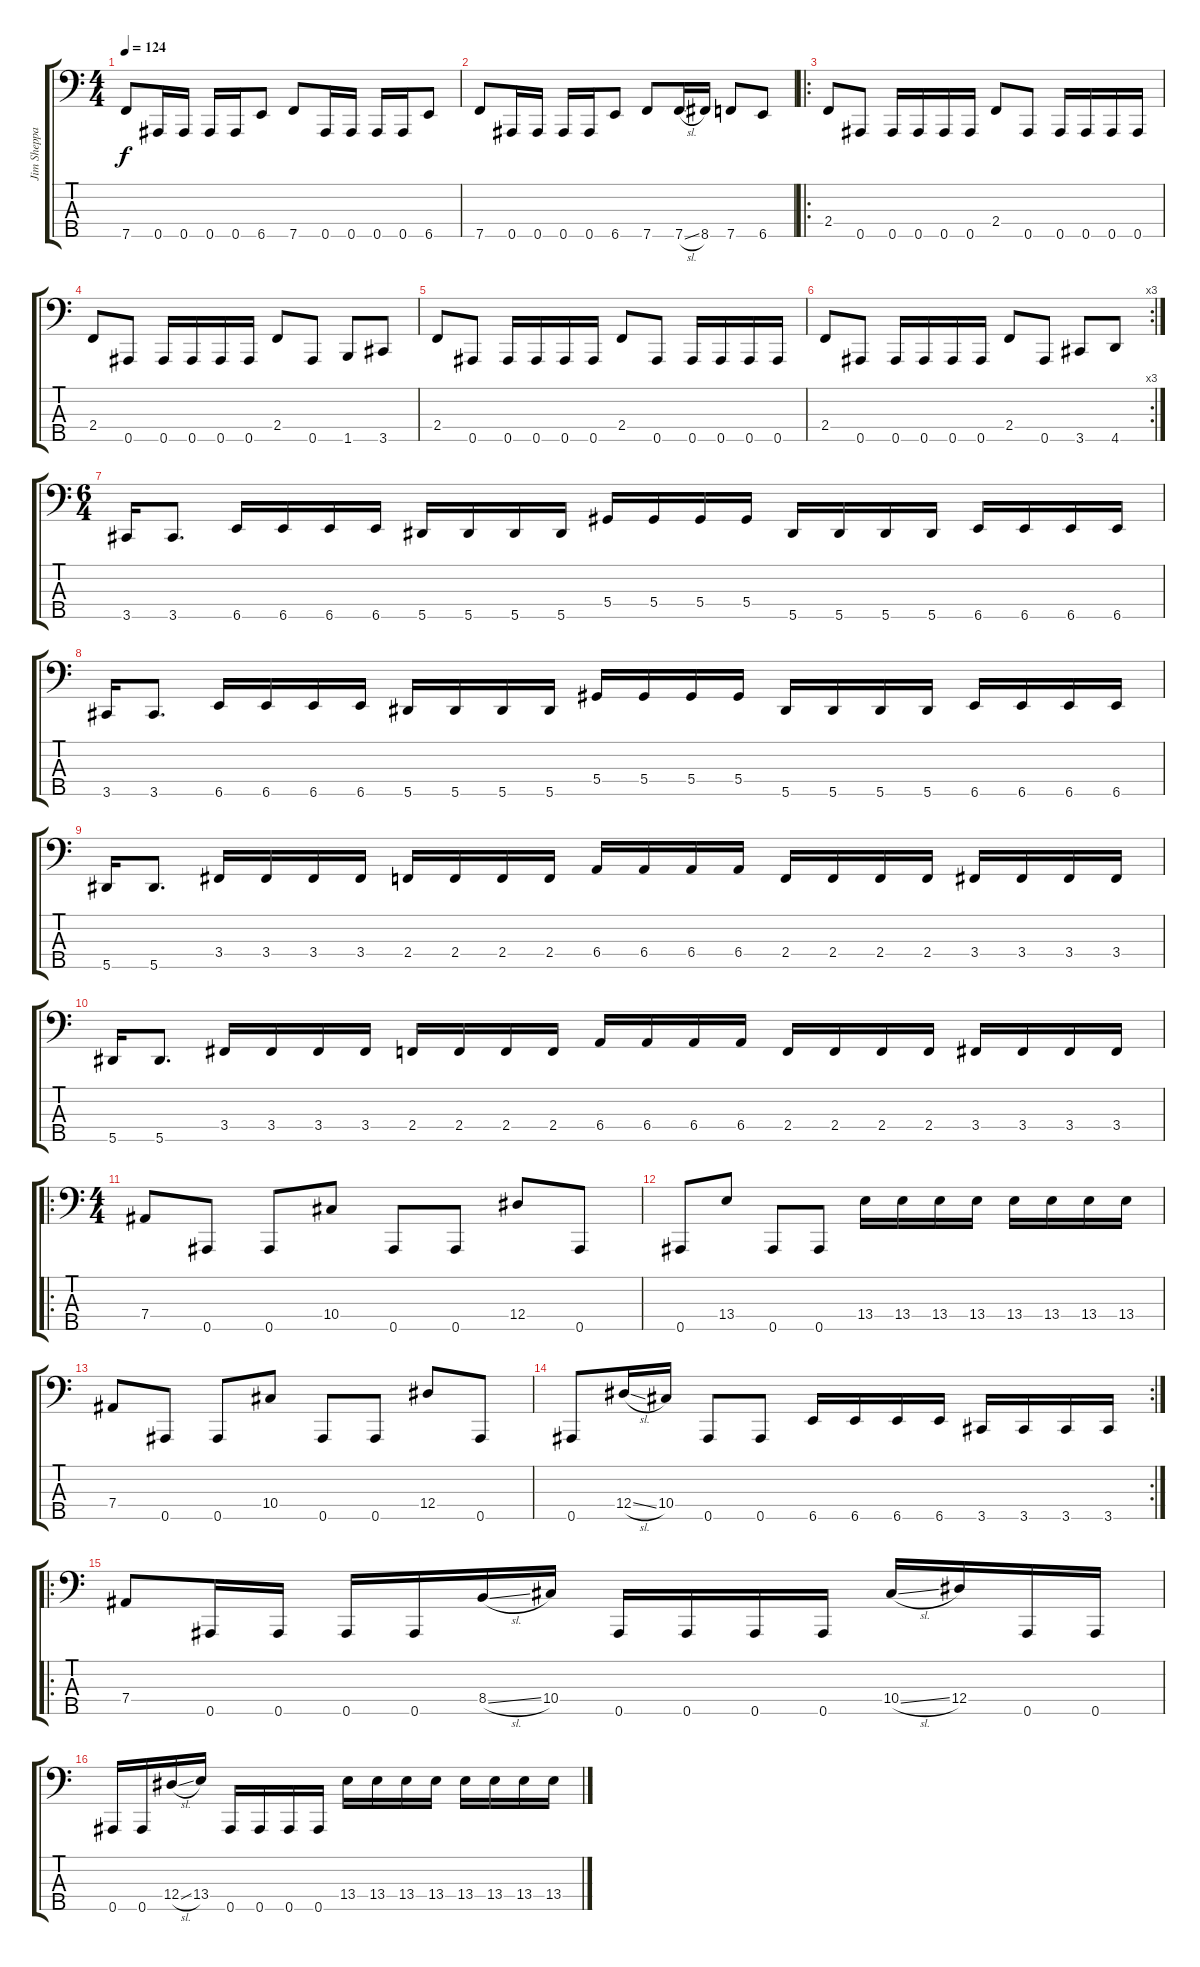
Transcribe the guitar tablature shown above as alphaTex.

\track ("Jim Sheppard" "Jim Sheppa") {instrument electricbasspick}
\staff {score tabs}
\tuning (Gb2 Db2 Ab1 Eb1 Bb0) {hide}
\ts (4 4)
\tempo 124
\clef f4
\ks c
7.5.8{dy f} 0.5.16 0.5.16 0.5.16 0.5.16 6.5.8 7.5.8 0.5.16 0.5.16 0.5.16 0.5.16 6.5.8 |
7.5.8 0.5.16 0.5.16 0.5.16 0.5.16 6.5.8 7.5.8 7.5{sl}.16 8.5.16 7.5.8 6.5.8 |
\ro
2.4.8 0.5.8 0.5.16 0.5.16 0.5.16 0.5.16 2.4.8 0.5.8 0.5.16 0.5.16 0.5.16 0.5.16 |
2.4.8 0.5.8 0.5.16 0.5.16 0.5.16 0.5.16 2.4.8 0.5.8 1.5.8 3.5.8 |
2.4.8 0.5.8 0.5.16 0.5.16 0.5.16 0.5.16 2.4.8 0.5.8 0.5.16 0.5.16 0.5.16 0.5.16 |
\rc 3
2.4.8 0.5.8 0.5.16 0.5.16 0.5.16 0.5.16 2.4.8 0.5.8 3.5.8 4.5.8 |
\ts (6 4)
3.5.16 3.5.8{d} 6.5.16 6.5.16 6.5.16 6.5.16 5.5.16 5.5.16 5.5.16 5.5.16 5.4.16 5.4.16 5.4.16 5.4.16 5.5.16 5.5.16 5.5.16 5.5.16 6.5.16 6.5.16 6.5.16 6.5.16 |
3.5.16 3.5.8{d} 6.5.16 6.5.16 6.5.16 6.5.16 5.5.16 5.5.16 5.5.16 5.5.16 5.4.16 5.4.16 5.4.16 5.4.16 5.5.16 5.5.16 5.5.16 5.5.16 6.5.16 6.5.16 6.5.16 6.5.16 |
5.5.16 5.5.8{d} 3.4.16 3.4.16 3.4.16 3.4.16 2.4.16 2.4.16 2.4.16 2.4.16 6.4.16 6.4.16 6.4.16 6.4.16 2.4.16 2.4.16 2.4.16 2.4.16 3.4.16 3.4.16 3.4.16 3.4.16 |
5.5.16 5.5.8{d} 3.4.16 3.4.16 3.4.16 3.4.16 2.4.16 2.4.16 2.4.16 2.4.16 6.4.16 6.4.16 6.4.16 6.4.16 2.4.16 2.4.16 2.4.16 2.4.16 3.4.16 3.4.16 3.4.16 3.4.16 |
\ro
\ts (4 4)
7.4.8 0.5.8 0.5.8 10.4.8 0.5.8 0.5.8 12.4.8 0.5.8 |
0.5.8 13.4.8 0.5.8 0.5.8 13.4.16 13.4.16 13.4.16 13.4.16 13.4.16 13.4.16 13.4.16 13.4.16 |
7.4.8 0.5.8 0.5.8 10.4.8 0.5.8 0.5.8 12.4.8 0.5.8 |
\rc 2
0.5.8 12.4{sl}.16 10.4.16 0.5.8 0.5.8 6.5.16 6.5.16 6.5.16 6.5.16 3.5.16 3.5.16 3.5.16 3.5.16 |
\ro
7.4.8 0.5.16 0.5.16 0.5.16 0.5.16 8.4{sl}.16 10.4.16 0.5.16 0.5.16 0.5.16 0.5.16 10.4{sl}.16 12.4.16 0.5.16 0.5.16 |
0.5.16 0.5.16 12.4{sl}.16 13.4.16 0.5.16 0.5.16 0.5.16 0.5.16 13.4.16 13.4.16 13.4.16 13.4.16 13.4.16 13.4.16 13.4.16 13.4.16
